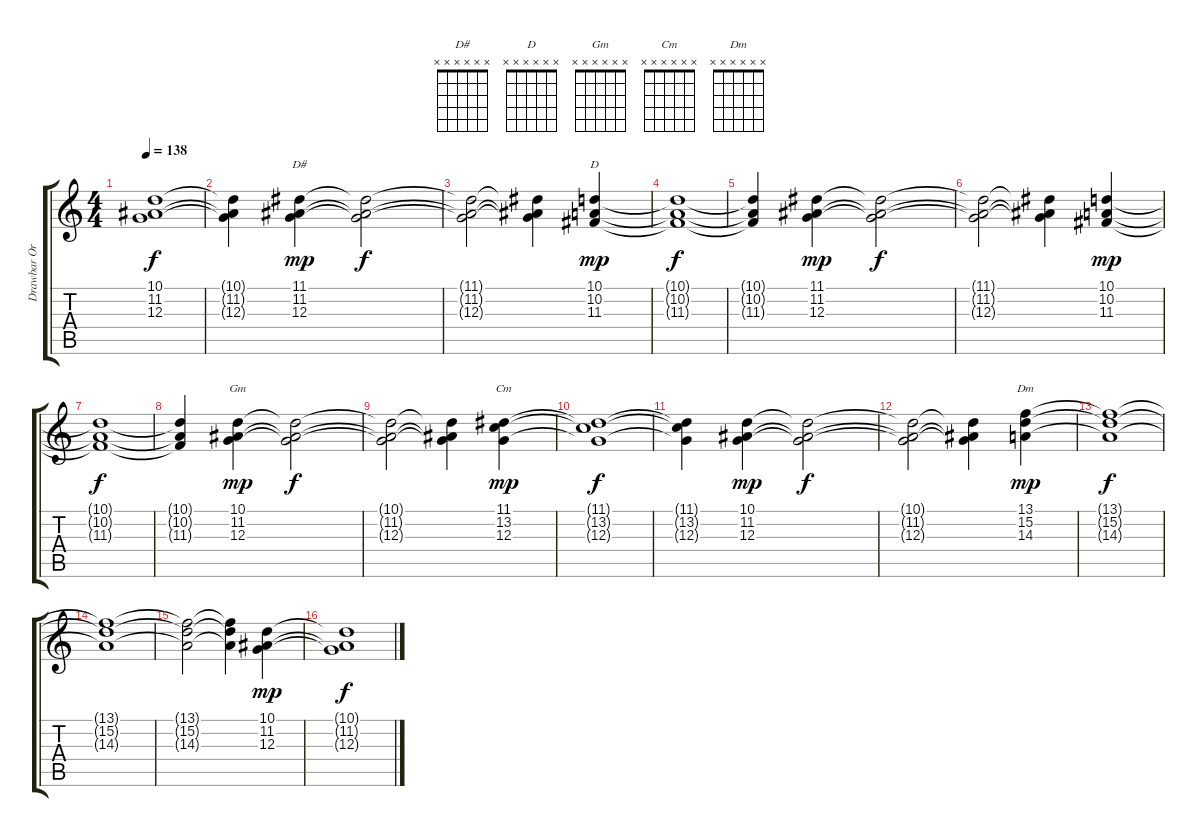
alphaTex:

\track ("Drawbar Organ" "Drawbar Or") {instrument drawbarorgan}
\staff {score tabs}
\tuning (E4 B3 G3 D3 A2 E2) {hide}
\chord ("D#" x x x x x x)
\chord ("D" x x x x x x)
\chord ("Gm" x x x x x x)
\chord ("Cm" x x x x x x)
\chord ("Dm" x x x x x x)
\ts (4 4)
\tempo 138
\clef g2
\ks c
(10.1{t} 11.2{t} 12.3{t}).1{dy f} |
(10.1{t} 11.2{t} 12.3{t}).4 (11.1 11.2 12.3).4{ch "D#" dy mp} (11.1{t} 11.2{t} 12.3{t}).2{dy f} |
(11.1{t} 11.2{t} 12.3{t}).2 (11.1{t} 11.2{t} 12.3{t}).4 (10.1 10.2 11.3).4{ch "D" dy mp} |
(10.1{t} 10.2{t} 11.3{t}).1{dy f} |
(10.1{t} 10.2{t} 11.3{t}).4 (11.1 11.2 12.3).4{dy mp} (11.1{t} 11.2{t} 12.3{t}).2{dy f} |
(11.1{t} 11.2{t} 12.3{t}).2 (11.1{t} 11.2{t} 12.3{t}).4 (10.1 10.2 11.3).4{dy mp} |
(10.1{t} 10.2{t} 11.3{t}).1{dy f} |
(10.1{t} 10.2{t} 11.3{t}).4 (10.1 11.2 12.3).4{ch "Gm" dy mp} (10.1{t} 11.2{t} 12.3{t}).2{dy f} |
(10.1{t} 11.2{t} 12.3{t}).2 (10.1{t} 11.2{t} 12.3{t}).4 (11.1 13.2 12.3).4{ch "Cm" dy mp} |
(11.1{t} 13.2{t} 12.3{t}).1{dy f} |
(11.1{t} 13.2{t} 12.3{t}).4 (10.1 11.2 12.3).4{dy mp} (10.1{t} 11.2{t} 12.3{t}).2{dy f} |
(10.1{t} 11.2{t} 12.3{t}).2 (10.1{t} 11.2{t} 12.3{t}).4 (13.1 15.2 14.3).4{ch "Dm" dy mp} |
(13.1{t} 15.2{t} 14.3{t}).1{dy f} |
(13.1{t} 15.2{t} 14.3{t}).1 |
(13.1{t} 15.2{t} 14.3{t}).2 (13.1{t} 15.2{t} 14.3{t}).4 (10.1 11.2 12.3).4{dy mp} |
(10.1{t} 11.2{t} 12.3{t}).1{dy f}
